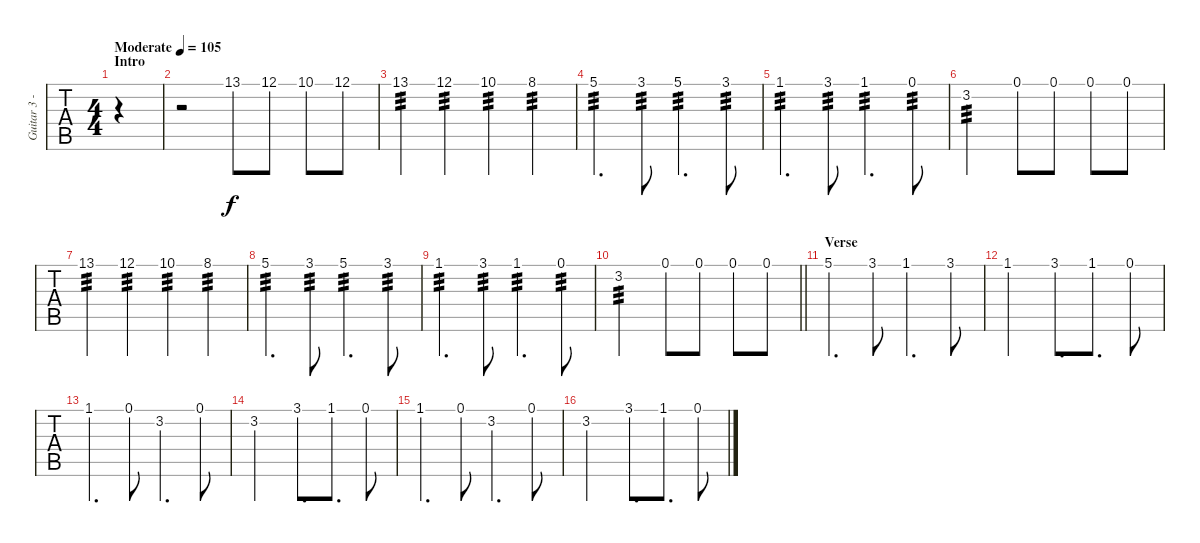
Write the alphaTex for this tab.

\track ("Guitar 3 - Harmonies" "Guitar 3 -") {instrument overdrivenguitar}
\staff {tabs}
\tuning (E4 B3 G3 D3 A2 E2) {hide}
\ts (4 4)
\section ("" "Intro")
\tempo (105 "Moderate")
\clef g2
\ks c
|
r.2 13.1.8 12.1.8 10.1.8 12.1.8 |
13.1.4{tp 3} 12.1.4{tp 3} 10.1.4{tp 3} 8.1.4{tp 3} |
5.1.4{d tp 3} 3.1.8{tp 3} 5.1.4{d tp 3} 3.1.8{tp 3} |
1.1.4{d tp 3} 3.1.8{tp 3} 1.1.4{d tp 3} 0.1.8{tp 3} |
3.2.2{tp 3} 0.1.8 0.1.8 0.1.8 0.1.8 |
13.1.4{tp 3} 12.1.4{tp 3} 10.1.4{tp 3} 8.1.4{tp 3} |
5.1.4{d tp 3} 3.1.8{tp 3} 5.1.4{d tp 3} 3.1.8{tp 3} |
1.1.4{d tp 3} 3.1.8{tp 3} 1.1.4{d tp 3} 0.1.8{tp 3} |
\barLineRight lightlight
3.2.2{tp 3} 0.1.8 0.1.8 0.1.8 0.1.8 |
\section ("" "Verse")
5.1.4{d} 3.1.8 1.1.4{d} 3.1.8 |
1.1.2 3.1.8{d} 1.1.8{d} 0.1.8 |
1.1.4{d} 0.1.8 3.2.4{d} 0.1.8 |
3.2.2 3.1.8{d} 1.1.8{d} 0.1.8 |
1.1.4{d} 0.1.8 3.2.4{d} 0.1.8 |
3.2.2 3.1.8{d} 1.1.8{d} 0.1.8
